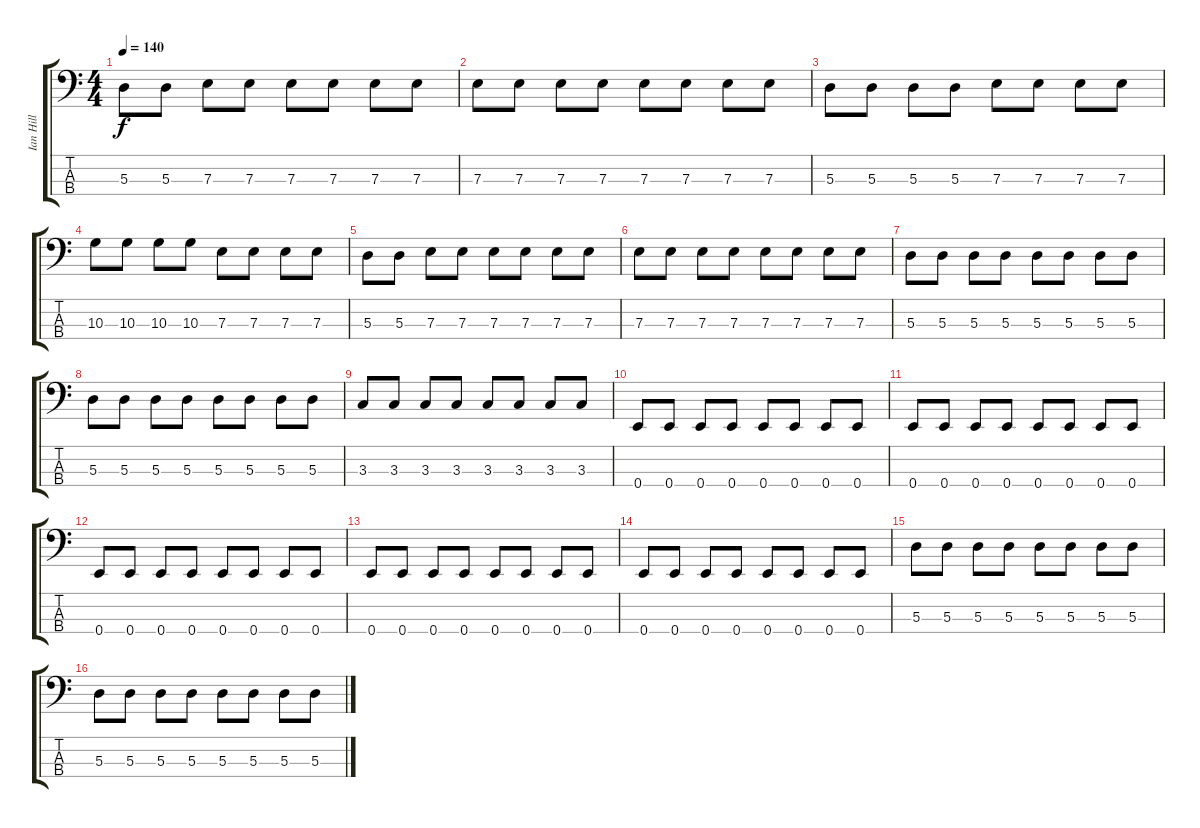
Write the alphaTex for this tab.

\track ("Ian Hill" "Ian Hill") {instrument fretlessbass}
\staff {score tabs}
\tuning (G2 D2 A1 E1) {hide}
\ts (4 4)
\tempo 140
\clef f4
\ks c
5.3.8{dy f} 5.3.8 7.3.8 7.3.8 7.3.8 7.3.8 7.3.8 7.3.8 |
7.3.8 7.3.8 7.3.8 7.3.8 7.3.8 7.3.8 7.3.8 7.3.8 |
5.3.8 5.3.8 5.3.8 5.3.8 7.3.8 7.3.8 7.3.8 7.3.8 |
10.3.8 10.3.8 10.3.8 10.3.8 7.3.8 7.3.8 7.3.8 7.3.8 |
5.3.8 5.3.8 7.3.8 7.3.8 7.3.8 7.3.8 7.3.8 7.3.8 |
7.3.8 7.3.8 7.3.8 7.3.8 7.3.8 7.3.8 7.3.8 7.3.8 |
5.3.8 5.3.8 5.3.8 5.3.8 5.3.8 5.3.8 5.3.8 5.3.8 |
5.3.8 5.3.8 5.3.8 5.3.8 5.3.8 5.3.8 5.3.8 5.3.8 |
3.3.8 3.3.8 3.3.8 3.3.8 3.3.8 3.3.8 3.3.8 3.3.8 |
0.4.8 0.4.8 0.4.8 0.4.8 0.4.8 0.4.8 0.4.8 0.4.8 |
0.4.8 0.4.8 0.4.8 0.4.8 0.4.8 0.4.8 0.4.8 0.4.8 |
0.4.8 0.4.8 0.4.8 0.4.8 0.4.8 0.4.8 0.4.8 0.4.8 |
0.4.8 0.4.8 0.4.8 0.4.8 0.4.8 0.4.8 0.4.8 0.4.8 |
0.4.8 0.4.8 0.4.8 0.4.8 0.4.8 0.4.8 0.4.8 0.4.8 |
5.3.8 5.3.8 5.3.8 5.3.8 5.3.8 5.3.8 5.3.8 5.3.8 |
5.3.8 5.3.8 5.3.8 5.3.8 5.3.8 5.3.8 5.3.8 5.3.8
